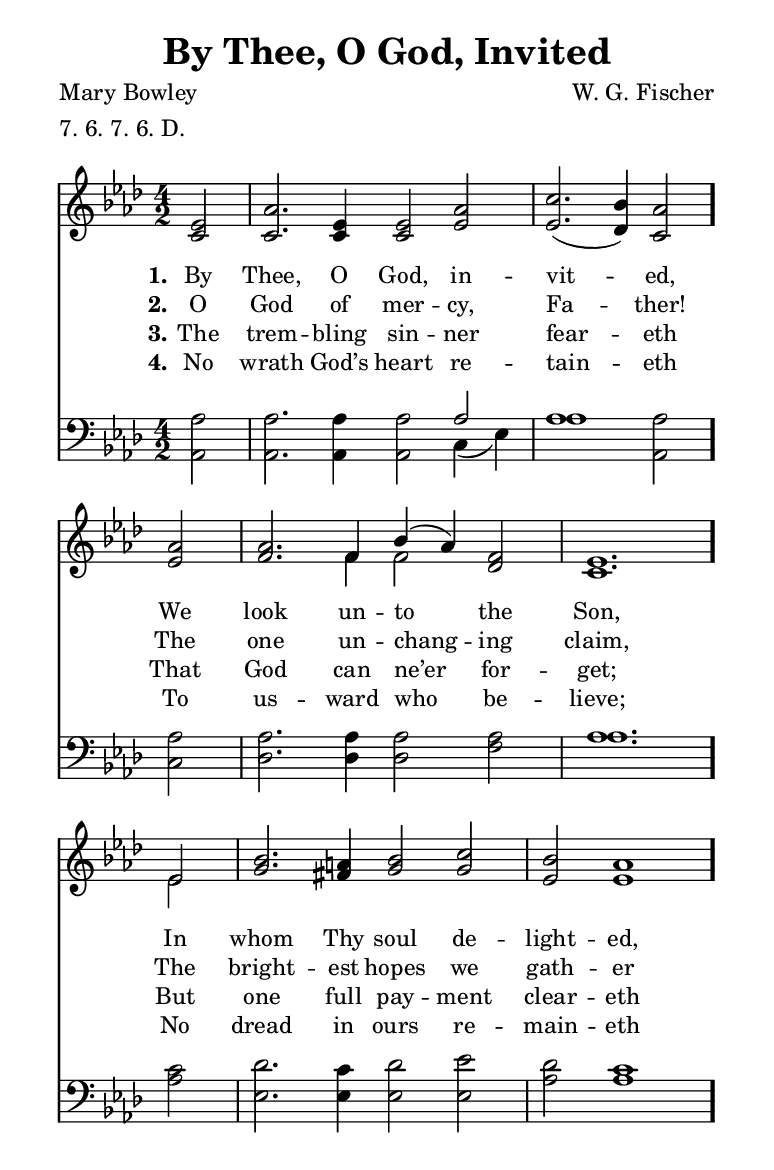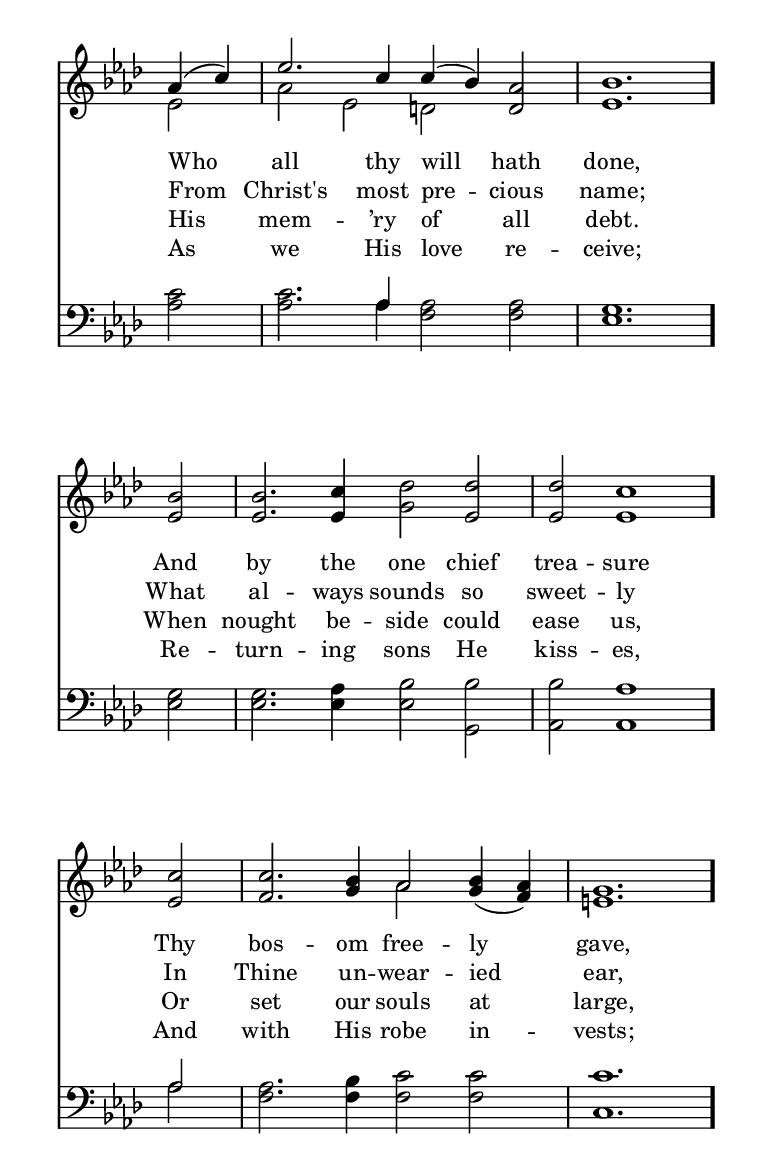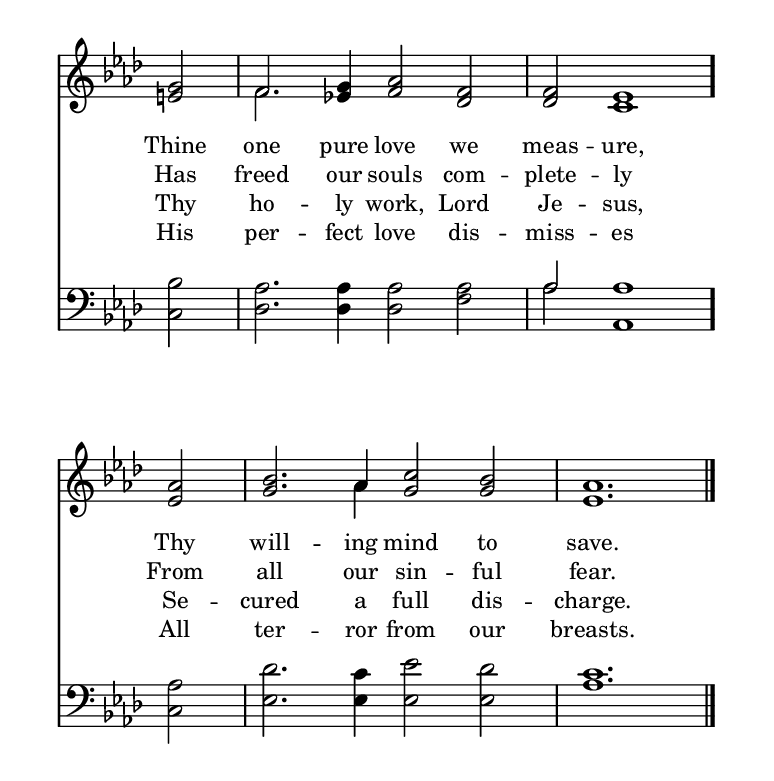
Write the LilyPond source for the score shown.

\include "common/global.ily"
\paper {
  \include "common/paper.ily"
  %ragged-bottom = ##t
  %ragged-last-bottom = ##t
  %systems-per-page = ##f
  %page-count = ##f
}

\header{
  hymnnumber = "155"
  title = "By Thee, O God, Invited"
  tunename = "Hankey"
  meter = "7. 6. 7. 6. D."
  poet = "Mary Bowley"
  composer = "W. G. Fischer"
  %copyright = ""
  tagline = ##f
}

global = {
  \include "common/overrides.ily"
  \override Staff.TimeSignature.style = #'numbered
  \time 4/2
  \override Score.MetronomeMark.transparent = ##t % hide all fermata changes too
  \tempo 2=80
  \key aes \major
  \partial 2
  \autoBeamOff
}

notesSoprano = {
\global
\relative c' {

  ees2 | aes2. ees4 ees2 aes | c2.( bes4) aes2
  aes2 | aes2. f4 bes( aes) f2 | ees1.
  ees2 | bes'2. a4 bes2 c | bes aes1
  aes4( c) | ees2. c4 c( bes) aes2 | bes1.
  bes2 | bes2. c4 des2 des | des c1
  c2 | c2. bes4 aes2 bes4( aes) | g1.
  g2 | f2. g4 aes2 f | f ees1
  aes2 | bes2. aes4 c2 bes | aes1.

  \bar "|."

}
}

notesAlto = {
\global
\relative e' {

  c2 | c2. c4 c2 ees | ees2.( des4) c2
  ees2 | f2. f4 f2 des2 | c1.
  ees2 | g2. fis4 g2 g | ees ees1
  ees2 | aes ees d d | ees1.
  ees2 | ees2. ees4 g2 ees | ees ees1
  ees2 | f2. g4 aes2 g4( f) | e1.
  e!2 | f2. ees!4 f2 des | des c1
  ees2 | g2. aes4 g2 g | ees1.

}
}

notesTenor = {
\global
\relative a {

  aes2 | aes2. aes4 aes2 aes | aes1 aes2
  aes2 | aes2. aes4 aes2 aes | aes1.
  c2 | des2. c4 des2 ees | des c1
  c2 | c2. aes4 aes2 aes | g1.
  g2 | g2. aes4 bes2 bes | bes aes1
  aes2 | aes2. bes4 c2 c | c1.
  bes2 | aes2. aes4 aes2 aes | aes2 aes1
  aes2 | des2. c4 ees2 des | c1.

}
}

notesBass = {
\global
\relative f,{

  aes2 | aes2. aes4 aes2 c4(ees) | aes1 aes,2
  c2 | des2. des4 des2 f | aes1.
  aes2 | ees2. ees4 ees2 ees | aes2 aes1
  aes2 | aes2. aes4 f2 f | ees1.
  ees2 | ees2. ees4 ees2 g,2 | aes2 aes1
  aes'2 | f2. f4 f2 f | c1.
  c2 | des2. des4 des2 f2 | aes2 aes,1
  c2 | ees2. ees4 ees2 ees | aes1.

}
}

wordsA = \lyricmode {
\set stanza = "1."

By Thee, O God, in -- vit -- ed, \bar "."
We look un -- to the Son, \bar "." \break
In whom Thy soul de -- light -- ed, \bar "."
Who all thy will hath done, \bar "." \break
And by the one chief trea -- sure \bar "."
Thy bos -- om free -- ly gave, \bar "." \break
Thine one pure love we meas -- ure, \bar "."
Thy will -- ing mind to save. \bar "." \break

}

wordsB = \lyricmode {
\set stanza = "2."

O God of mer -- cy, Fa -- ther!
The one un -- chang -- ing claim,
The bright -- est hopes we gath -- er
From Christ's most pre -- cious name;
What al -- ways sounds so sweet -- ly
In Thine un -- wear -- ied ear,
Has freed our souls com -- plete -- ly
From all our sin -- ful fear.

}

wordsC = \lyricmode {
\set stanza = "3."

The trem -- bling sin -- ner fear -- eth
That God can ne’er for -- get;
But one full pay -- ment clear -- eth
His mem -- ’ry of all debt.
When nought be -- side could ease us,
Or set our souls at large,
Thy ho -- ly work, Lord Je -- sus,
Se -- cured a full dis -- charge.

}

wordsD = \lyricmode {
\set stanza = "4."

No wrath God’s heart re -- tain -- eth
To us -- ward who be -- lieve;
No dread in ours re -- main -- eth
As we His love re -- ceive;
Re -- turn -- ing sons He kiss -- es,
And with His robe in -- vests;
His per -- fect love dis -- miss -- es
All ter -- ror from our breasts.

}

\score {
  \context ChoirStaff <<
    \context Staff = upper <<
      \set Staff.autoBeaming = ##f
      \set ChoirStaff.systemStartDelimiter = #'SystemStartBar
      \set ChoirStaff.printPartCombineTexts = ##f
      \partcombine #'(2 . 9) \notesSoprano \notesAlto
      \context NullVoice = sopranos { \voiceOne << \notesSoprano >> }
      \context NullVoice = altos { \voiceTwo << \notesAlto >> }
      \context Lyrics = one   \lyricsto sopranos \wordsA
      \context Lyrics = two   \lyricsto sopranos \wordsB
      \context Lyrics = three \lyricsto sopranos \wordsC
      \context Lyrics = four  \lyricsto sopranos \wordsD
    >>
    \context Staff = men <<
      \clef bass
      \set ChoirStaff.printPartCombineTexts = ##f
      \partcombine #'(2 . 9) \notesTenor \notesBass
      \context NullVoice = tenors { \voiceOne << \notesTenor >> }
      \context NullVoice = basses { \voiceTwo << \notesBass >> }
    >>
  >>
  \layout {
    \include "common/layout.ily"
  }
  \midi{
    \include "common/midi.ily"
  }
}

\version "2.19.49"  % necessary for upgrading to future LilyPond versions.

% vi:set et ts=2 sw=2 ai nocindent syntax=lilypond:
